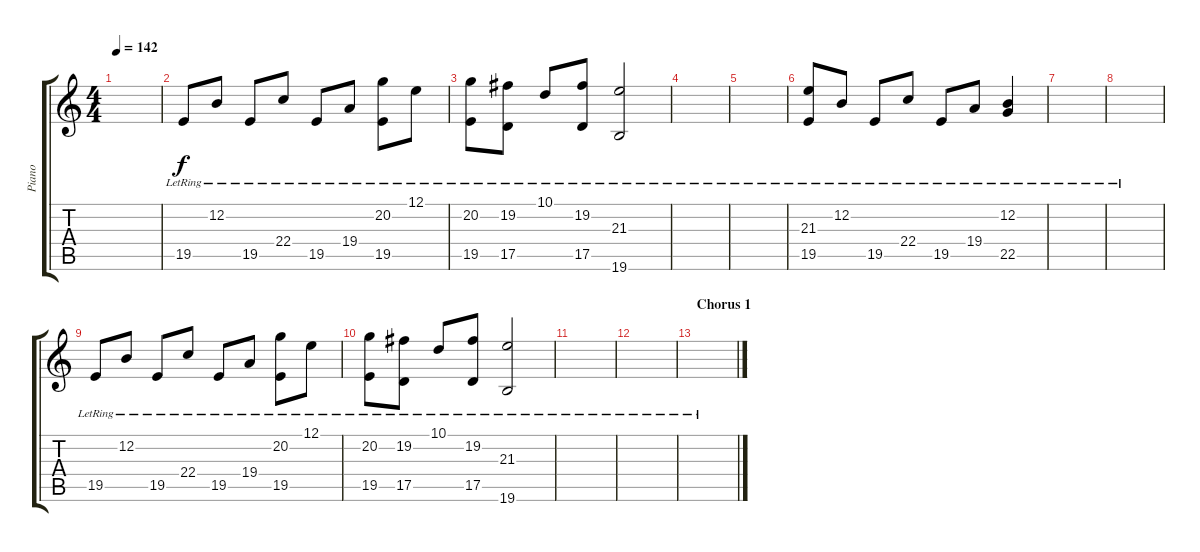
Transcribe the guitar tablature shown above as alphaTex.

\track ("Piano" "Piano") {instrument acousticgrandpiano}
\staff {score tabs}
\tuning (E4 B3 G3 D3 A2 E2) {hide}
\ts (4 4)
\tempo 142
\clef g2
\ks c
|
19.5{lr}.8 12.2{lr}.8 19.5{lr}.8 22.4{lr}.8 19.5{lr}.8 19.4{lr}.8 (20.2{lr} 19.5{lr}).8 12.1{lr}.8 |
(20.2{lr} 19.5).8 (19.2{lr} 17.5{lr}).8 10.1{lr}.8 (19.2{lr} 17.5{lr}).8 (21.3{lr} 19.6{lr}).2 |
|
|
(21.3{lr} 19.5{lr}).8 12.2{lr}.8 19.5{lr}.8 22.4{lr}.8 19.5{lr}.8 19.4{lr}.8 (12.2{lr} 22.5{lr}).4 |
|
|
19.5{lr}.8 12.2{lr}.8 19.5{lr}.8 22.4{lr}.8 19.5{lr}.8 19.4{lr}.8 (20.2{lr} 19.5{lr}).8 12.1{lr}.8 |
(20.2{lr} 19.5).8 (19.2{lr} 17.5{lr}).8 10.1{lr}.8 (19.2{lr} 17.5{lr}).8 (21.3{lr} 19.6{lr}).2 |
|
|
\section ("" "Chorus 1")
